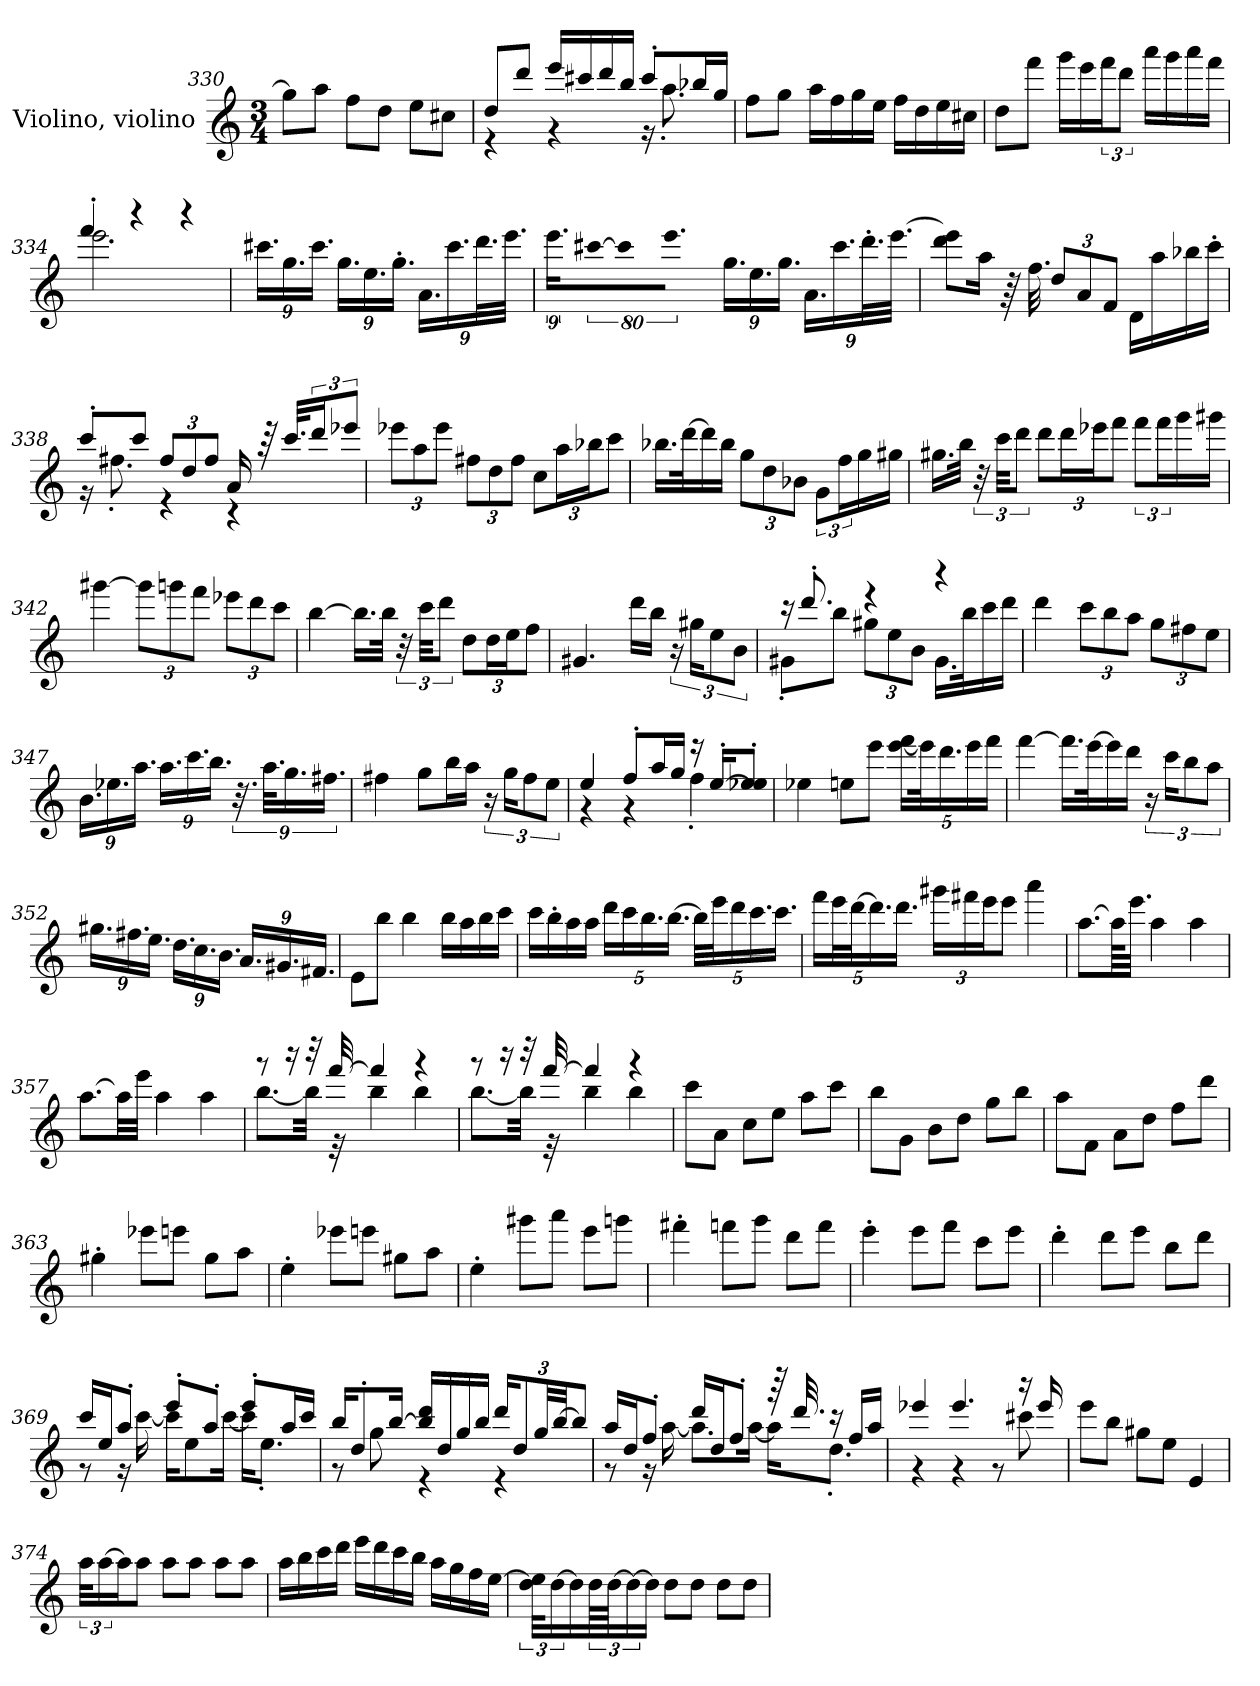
**kern
*part1
*staff1
*I"Violino, violino
*I'Vln.
!!LO:LB:g=z
*clefG2
*k[]
*M3/4
=330
8gg\L]
8aa\J
8ff\L
8dd\J
8ee\L
8cc#X\J
=331
*^
8dd/L	4r
8ddd/J	.
16eee/LL	4r
16ccc#X/	.
16ddd/	.
16bb/JJ	.
8ccc#'/L	16r
.	8.aa'\
16bb-X/L	.
16gg/JJ	.
*v	*v
=332
8ff\L
8gg\J
16aa\LL
16ff\
16gg\
16ee\JJ
16ff\LL
16dd\
16ee\
16cc#X\JJ
=333
8dd\L
8fff\J
16ggg\LL
16eee\
24fff\J
12ddd\J
16aaa\LL
16ggg\
16aaa\
16fff\JJ
!!LO:LB:g=z
=334
*^
4fff'/	2.eee\
4r	.
4r	.
*v	*v
=335
18.ccc#X\LL
18.gg\
18.ccc#\JJ
18.gg\LL
18.ee\
18.gg'\JJ
18.a\LL
18.ccc#\
36.ddd\L
36.eee\JJJ
=336
18.eee\KL
!LO:N:vis=8
[640%71ccc#X\
!LO:N:vis=64
640%9ccc#\KLL]
36.eee\JJJ
18.gg\LL
18.ee\
18.gg\JJ
18.a\LL
18.ccc#\
36.ddd'\L
[36.eee\JJJ
!!LO:LB:g=z
=337
8ddd\ 8eee\]L
16aa\Jk
64r
32.ff\
*Xbrackettup
12dd/L
12a/
12f/J
16d\LL
16aa\
16bb-X\
16ccc'\JJ
=338
*^
8ccc'/L	16r
.	8.ff#X'\
8ccc/J	.
12ff#/L	4r
12dd/	.
12ff#/J	.
16a/	4r
64r	.
32.ccc/KLL	.
*brackettup	*
24ddd/J	.
12eee-X/J	.
*v	*v
!!LO:LB:g=z
=339
*Xbrackettup
12eee-X\L
12aa\
12eee-\J
12ff#X\L
12dd\
12ff#\J
*brackettup
12cc\L
24aa\L
24bb-X\J
12ccc\J
=340
16.bb-X\LL
[32ddd\K
16ddd\]
16bb-\JJ
*Xbrackettup
12gg\L
12dd\
12b-X\J
*brackettup
12g\L
24ff\L
16gg\
16gg#X\JJ
=341
16.gg#X\LL
32bb\JJk
48r
48ccc\KKL
12ddd\J
12ddd\L
24ddd\L
24eee-X\J
12fff\J
12fff\L
24fff\L
16ggg\
16ggg#X\JJ
!!LO:PB:g=z
=342
[4ggg#X\
*Xbrackettup
12ggg#\L]
12gggn\
12fff\J
12eee-X\L
12ddd\
12ccc\J
=343
[4bb\
16.bb\LL]
32bb\JJk
*brackettup
48r
48ccc\KKL
12ddd\J
12dd\L
24dd\L
24ee\J
12ff\J
=344
4.g#X/
16ddd\LL
16bb\JJ
24r
24gg#X\KL
12ee\
12b\J
!!LO:LB:g=z
=345
*^
16r	8g#X'\L
8.ddd'/	.
.	8bb\J
*	*Xbrackettup
4r	12gg#X\L
.	12ee\
.	12b\J
4r	16.g#\LL
.	32bb\K
.	16ccc\
.	16ddd\JJ
*v	*v
=346
4ddd\
12ccc\L
12bb\
12aa\J
12gg\L
12ff#X\
12ee\J
=347
*brackettup
18.b\LL
18.ee-X\
18.aa\JJ
18.aa\LL
18.ccc\
18.bb\JJ
36.r
36.aa\KLL
18.gg\
18.ff#X\JJ
=348
4ff#X\
8gg\L
16bb\L
16aa\JJ
24r
24gg\KL
12ff#\
12ee\J
!!LO:LB:g=z
=349
*^
4ee/	4r
8ff'/L	4r
16aa/L	.
16gg/JJ	.
16r	4ff'\
[16ee'/KL	.
8ee-X/' 8ee/]'J	.
*v	*v
=350
4ee-X\
8een\L
8eee\J
*Xbrackettup
[20eee\ 20fff\LL
40eee\K]
20.ddd\
20eee\
20fff\JJ
=351
[4fff\
16.fff\LL]
[32eee\K
16eee\]
16ddd\JJ
*brackettup
24r
24ccc\KL
12bb\
12aa\J
!!LO:LB:g=z
=352
18.gg#X\LL
18.ff#X\
18.ee\JJ
18.dd\LL
18.cc\
18.b\JJ
18.a/LL
18.g#X/
18.f#X/JJ
=353
8e\L
8bb\J
4bb\
16bb\LL
16aa\
16bb\
16ccc\JJ
=354
16ccc\LL
16bb'\
16aa\
16aa\JJ
*Xbrackettup
20ddd\LL
20ccc\
20.bb\
[20.bb\JJ
40bb\LLL]
40eee\J
20ddd\
20.ccc\
20.ccc\JJ
!!LO:LB:g=z
=355
20fff\LL
40eee\L
[40ddd\J
20.ddd\]
20.ddd\JJ
24ggg#X\LL
24fff#X\
24eee\J
8eee\J
4aaa\
=356
[8.aa\L
64aa\KLL]
32.eee\JJJ
4aa\
4aa\
=357
[8.aa\L
32aa\LL]
32eee\JJJ
4aa\
4aa\
=358
*^
8r	[8.bb\L
16r	.
32r	32bb\Jkk]
[32fff/	32r
4fff/]	4bb\
4r	4bb\
!!LO:LB:g=z	!!
=359	=359
8r	[8.bb\L
16r	.
32r	32bb\Jkk]
[32fff/	32r
4fff/]	4bb\
4r	4bb\
*v	*v
=360
8ccc\L
8a\J
8cc\L
8ee\J
8aa\L
8ccc\J
=361
8bb\L
8g\J
8b\L
8dd\J
8gg\L
8bb\J
=362
8aa\L
8f\J
8a\L
8dd\J
8ff\L
8ddd\J
=363
4gg#X'\
8eee-X\L
8eeen\J
8gg#\L
8aa\J
!!LO:LB:g=z
=364
4ee'\
8eee-X\L
8eeen\J
8gg#X\L
8aa\J
=365
4ee'\
8ggg#X\L
8aaa\J
8eee\L
8gggn\J
=366
4fff#X'\
8fffn\L
8ggg\J
8ddd\L
8fff\J
=367
4eee'\
8eee\L
8fff\J
8ccc\L
8eee\J
=368
4ddd'\
8ddd\L
8eee\J
8bb\L
8ddd\J
!!LO:PB:g=z
=369
*^
16ccc/LL	8r
16ee/J	.
8aa'/J	16r
.	[16ccc\
8eee'/L	16ccc\KL]
.	8ee\
8aa'/J	.
.	[16ccc\Jk
8eee'/L	16ccc\KL]
.	8.ee'\J
16aa/L	.
16ccc/JJ	.
=370	=370
16bb/KL	8r
8dd'/	.
.	8gg\
[16bb/Jk	.
16bb/] 16ddd/LL	4r
16dd/	.
16gg/	.
16bb/JJ	.
*brackettup	*
24ddd/KL	4r
12dd/	.
48gg/LL	.
[48bb/JJ	.
12bb/J]	.
!!LO:LB:g=z	!!
=371	=371
16aa/LL	8r
16dd/J	.
8ff'/J	16r
.	[16aa\
16ddd/LL	8.aa\L]
16dd/J	.
8ff'/J	.
.	[16aa\Jk
64r	16aa\KL]
32.ddd/	.
16r	8.dd'\J
16ff/LL	.
16aa/JJ	.
=372	=372
4eee-X/	4r
4.eee-/	4r
.	8r
16r	8ccc#X\
16eee-/	.
*v	*v
=373
8eee\L
8bb\J
8gg#X\L
8ee\J
4e/
!!LO:LB:g=z
=374
48aa\KLL
[24aa\
16aa\J]
8aa\J
8aa\L
8aa\J
8aa\L
8aa\J
=375
16aa\LL
16bb\
16ccc\
16ddd\JJ
16eee\LL
16ddd\
16ccc\
16bb\JJ
16aa\LL
16gg\
16ff\
[16ee\JJ
!!LO:LB:g=z
=376
48dd\ 48ee\]KLL
[24dd\
16dd\]
96dd\LL
[96dd\JJ
24dd\_
16dd\JJ]
8dd\L
8dd\J
8dd\L
8dd\J
=
*-
